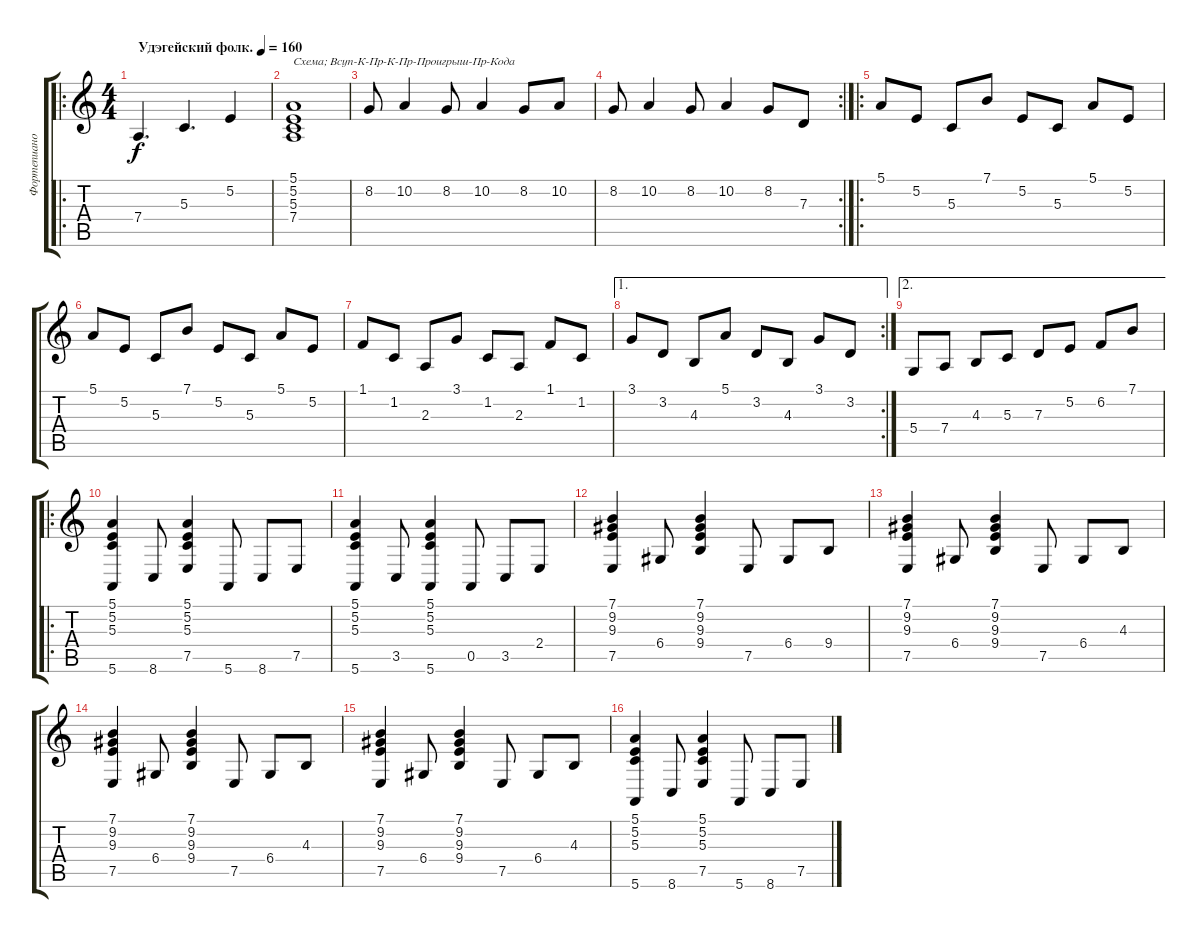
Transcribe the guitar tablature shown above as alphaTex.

\track ("Фортепиано" "Фортепиано") {instrument honkytonkpiano}
\staff {score tabs}
\tuning (E4 B3 G3 D3 A2 E2) {hide}
\ro
\ts (4 4)
\tempo (160 "Удэгейский фолк.")
\clef g2
\ks c
7.4.4{d dy f instrument honkytonkpiano} 5.3.4{d} 5.2.4 |
(5.1 5.2 5.3 7.4).1{txt "Схема; Всуп-К-Пр-К-Пр-Проигрыш-Пр-Кода"} |
8.2.8 10.2.4 8.2.8 10.2.4 8.2.8 10.2.8 |
\rc 2
8.2.8 10.2.4 8.2.8 10.2.4 8.2.8 7.3.8 |
\ro
5.1.8 5.2.8 5.3.8 7.1.8 5.2.8 5.3.8 5.1.8 5.2.8 |
5.1.8 5.2.8 5.3.8 7.1.8 5.2.8 5.3.8 5.1.8 5.2.8 |
1.1.8 1.2.8 2.3.8 3.1.8 1.2.8 2.3.8 1.1.8 1.2.8 |
\ae 1
\rc 2
3.1.8 3.2.8 4.3.8 5.1.8 3.2.8 4.3.8 3.1.8 3.2.8 |
\ae 2
5.4.8 7.4.8 4.3.8 5.3.8 7.3.8 5.2.8 6.2.8 7.1.8 |
\ro
\ks aminor
(5.1 5.2 5.3 5.6).4 8.6.8 (5.1 5.2 5.3 7.5).4 5.6.8 8.6.8 7.5.8 |
(5.1 5.2 5.3 5.6).4 3.5.8 (5.1 5.2 5.3 5.6).4 0.5.8 3.5.8 2.4.8 |
(7.1 9.2 9.3 7.5).4 6.4.8 (7.1 9.2 9.3 9.4).4 7.5.8 6.4.8 9.4.8 |
(7.1 9.2 9.3 7.5).4 6.4.8 (7.1 9.2 9.3 9.4).4 7.5.8 6.4.8 4.3.8 |
(7.1 9.2 9.3 7.5).4 6.4.8 (7.1 9.2 9.3 9.4).4 7.5.8 6.4.8 4.3.8 |
(7.1 9.2 9.3 7.5).4 6.4.8 (7.1 9.2 9.3 9.4).4 7.5.8 6.4.8 4.3.8 |
(5.1 5.2 5.3 5.6).4 8.6.8 (5.1 5.2 5.3 7.5).4 5.6.8 8.6.8 7.5.8
